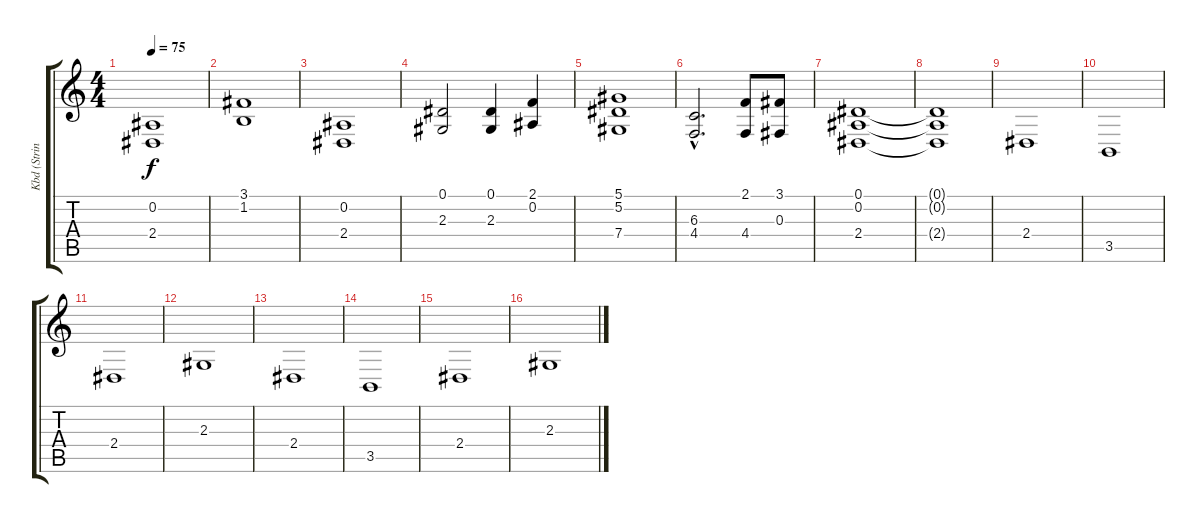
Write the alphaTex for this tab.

\track ("Kbd (Strings)" "Kbd (Strin") {instrument stringensemble2}
\staff {score tabs}
\tuning (Eb4 Bb3 Gb3 Db3 Ab2 Eb2) {hide}
\ts (4 4)
\tempo 75
\clef g2
\ks c
(0.2 2.4).1{dy f} |
(3.1 1.2).1 |
(0.2 2.4).1 |
(0.1 2.3).2 (0.1 2.3).4 (2.1 0.2).4 |
(5.1 5.2 7.4).1 |
(6.3{hac} 4.4{hac}).2{d} (2.1 4.4).8 (3.1 0.3).8 |
(0.1 0.2 2.4).1 |
(0.1{t} 0.2{t} 2.4{t}).1 |
2.4.1 |
3.5.1 |
2.4.1 |
2.3.1 |
2.4.1 |
3.5.1 |
2.4.1 |
2.3.1
